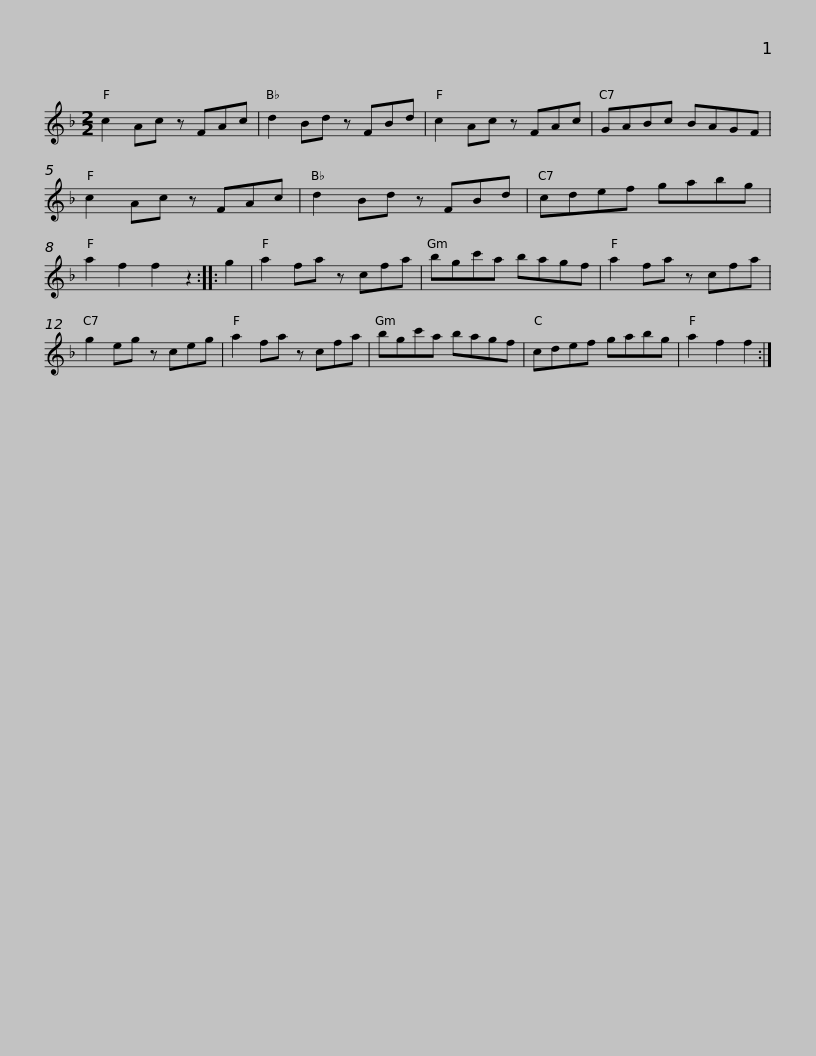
X:1
L:1/8
M:2/2
I:linebreak $
K:F
V:1 treble
V:1
 c2 Ac z FAc | d2 Bd z FBd | c2 Ac z FAc | GABc BAGF | c2 Ac z FAc | %5
 d2 Bd z FBd |$ cdef gabg | a2 f2 f2 z2 :: g2 | a2 fa z cfa | %10
 bgc'a bagf | a2 fa z cfa |$ g2 eg z ceg | a2 fa z cfa | bgc'a bagf | %15
 cdef gabg | a2 f2 f2 :| %17
